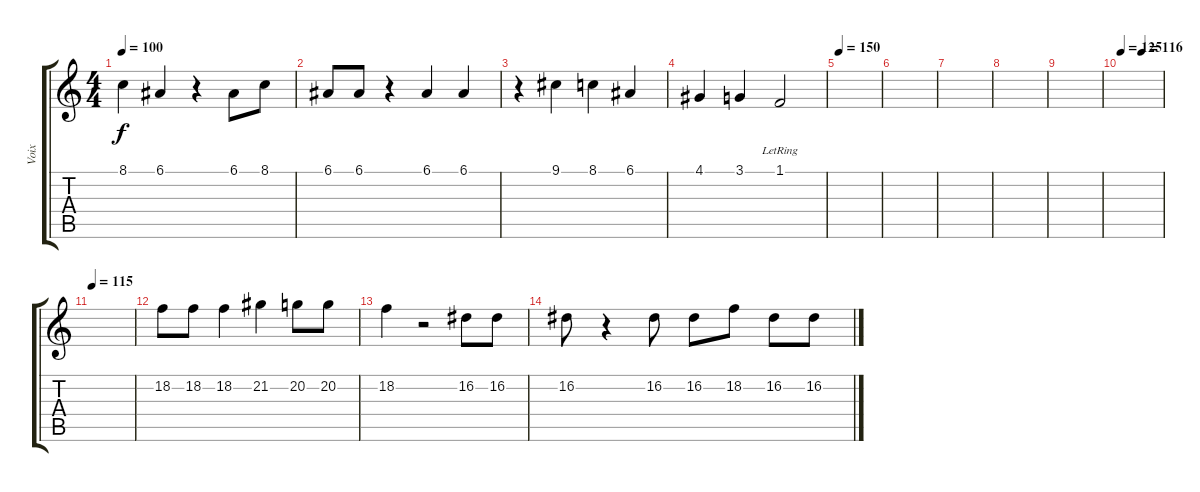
\track ("Voix" "Voix") {instrument synthvoice}
\staff {score tabs}
\tuning (E4 B3 G3 D3 A2 E2) {hide}
\ts (4 4)
\tempo 100
\clef g2
\ks c
8.1.4{dy f} 6.1.4 r.4 6.1.8 8.1.8 |
6.1.8 6.1.8 r.4 6.1.4 6.1.4 |
r.4 9.1.4 8.1.4 6.1.4 |
4.1.4 3.1.4 1.1{lr}.2 |
\tempo 150
|
|
|
|
|
\tempo 125
\tempo (116 0.5)
|
\tempo 115
|
18.2.8 18.2.8 18.2.4 21.2.4 20.2.8 20.2.8 |
18.2.4 r.2 16.2.8 16.2.8 |
16.2.8 r.4 16.2.8 16.2.8 18.2.8 16.2.8 16.2.8
